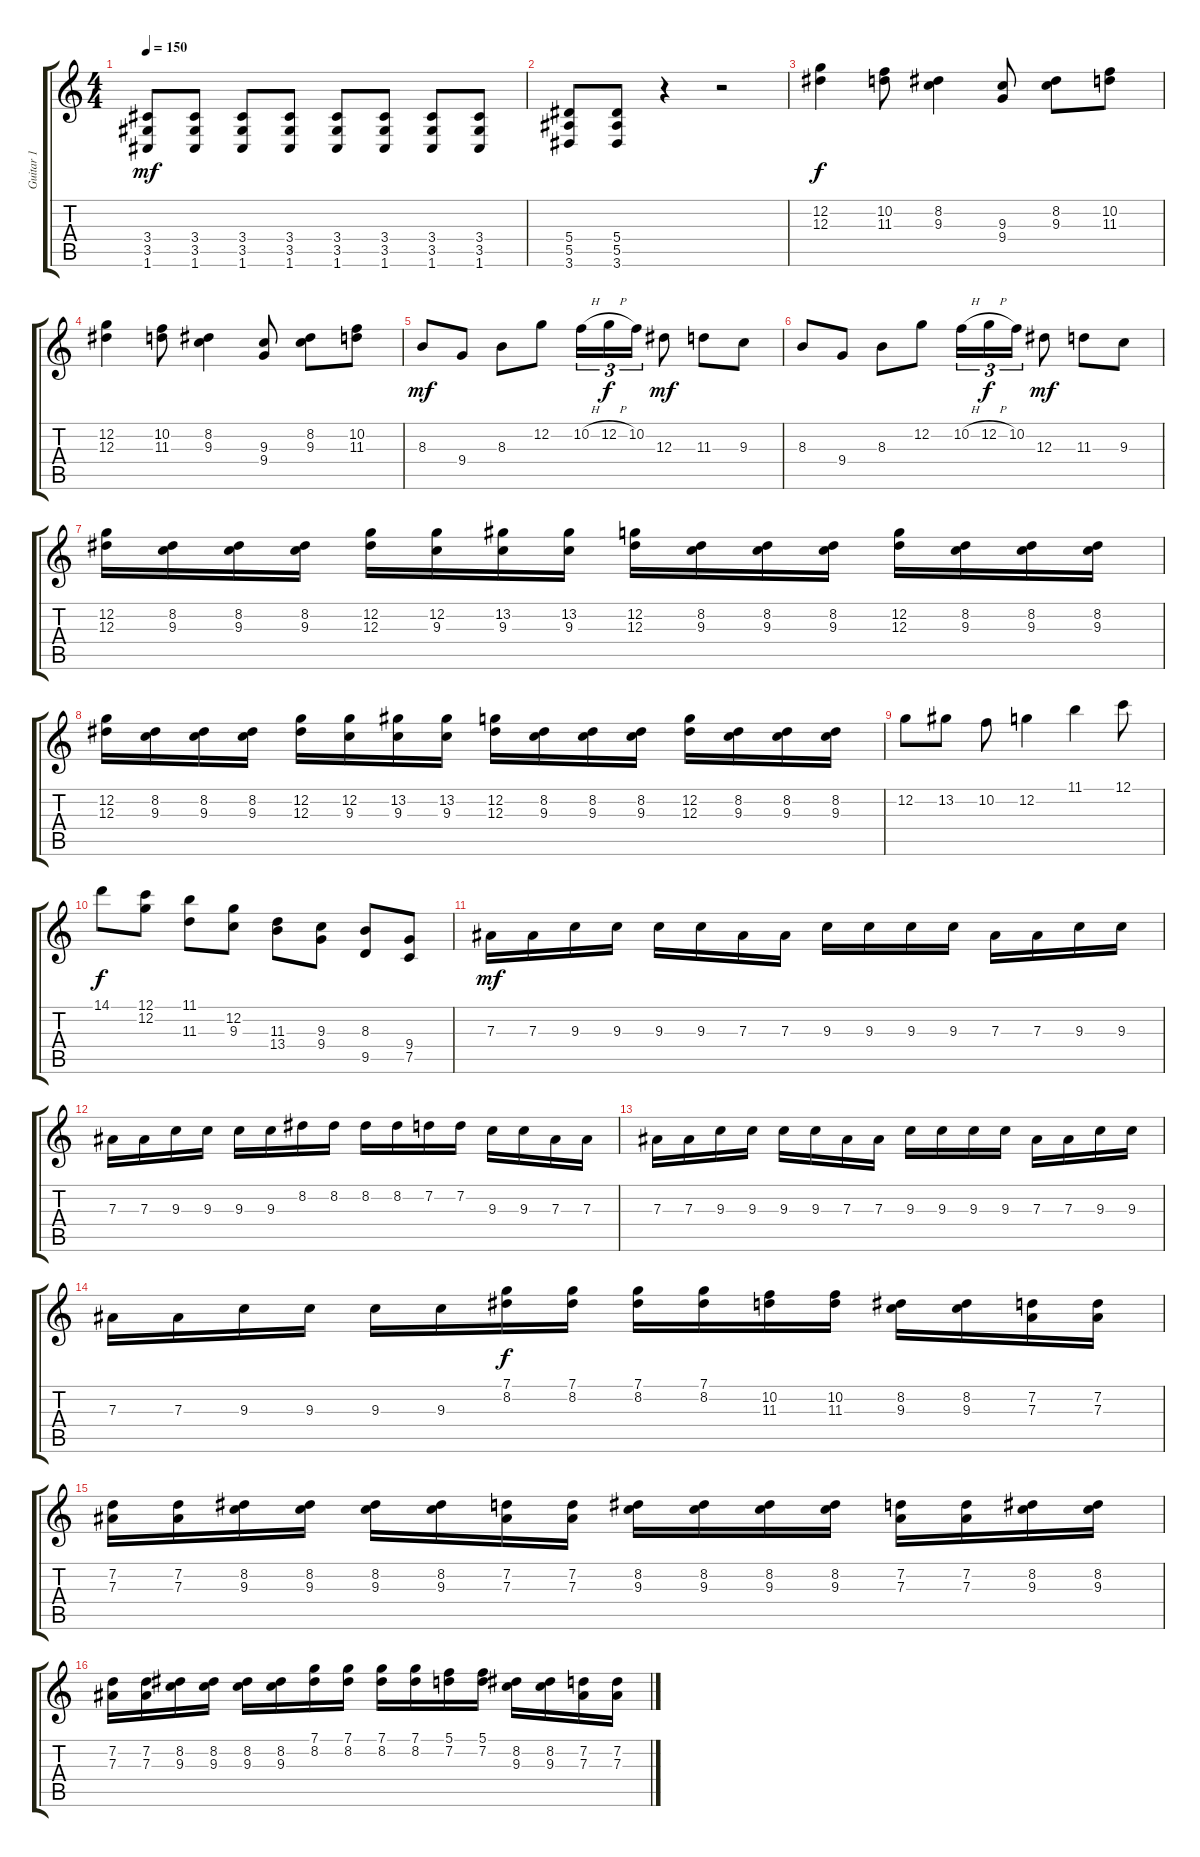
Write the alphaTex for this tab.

\track ("Guitar 1" "Guitar 1") {instrument distortionguitar}
\staff {score tabs}
\tuning (C4 G3 Eb3 Bb2 F2 C2) {hide}
\ts (4 4)
\tempo 150
\clef g2
\ks c
(3.4 3.5 1.6).8{dy mf balance 14} (3.4 3.5 1.6).8 (3.4 3.5 1.6).8 (3.4 3.5 1.6).8 (3.4 3.5 1.6).8 (3.4 3.5 1.6).8 (3.4 3.5 1.6).8 (3.4 3.5 1.6).8 |
(5.4 5.5 3.6).8 (5.4 5.5 3.6).8 r.4 r.2 |
(12.2 12.3).4{dy f balance 14} (10.2 11.3).8 (8.2 9.3).4 (9.3 9.4).8 (8.2 9.3).8 (10.2 11.3).8 |
(12.2 12.3).4 (10.2 11.3).8 (8.2 9.3).4 (9.3 9.4).8 (8.2 9.3).8 (10.2 11.3).8 |
8.3.8{dy mf} 9.4.8 8.3.8 12.2.8 10.2{h}.16{tu (3 2)} 12.2{h}.16{tu (3 2) dy f} 10.2.16{tu (3 2)} 12.3.8{dy mf} 11.3.8 9.3.8 |
8.3.8 9.4.8 8.3.8 12.2.8 10.2{h}.16{tu (3 2)} 12.2{h}.16{tu (3 2) dy f} 10.2.16{tu (3 2)} 12.3.8{dy mf} 11.3.8 9.3.8 |
(12.2 12.3).16 (8.2 9.3).16 (8.2 9.3).16 (8.2 9.3).16 (12.2 12.3).16 (12.2 9.3).16 (13.2 9.3).16 (13.2 9.3).16 (12.2 12.3).16 (8.2 9.3).16 (8.2 9.3).16 (8.2 9.3).16 (12.2 12.3).16 (8.2 9.3).16 (8.2 9.3).16 (8.2 9.3).16 |
(12.2 12.3).16 (8.2 9.3).16 (8.2 9.3).16 (8.2 9.3).16 (12.2 12.3).16 (12.2 9.3).16 (13.2 9.3).16 (13.2 9.3).16 (12.2 12.3).16 (8.2 9.3).16 (8.2 9.3).16 (8.2 9.3).16 (12.2 12.3).16 (8.2 9.3).16 (8.2 9.3).16 (8.2 9.3).16 |
12.2.8 13.2.8 10.2.8 12.2.4 11.1.4 12.1.8 |
14.1.8{dy f} (12.1 12.2).8 (11.1 11.3).8 (12.2 9.3).8 (11.3 13.4).8 (9.3 9.4).8 (8.3 9.5).8 (9.4 7.5).8 |
7.3.16{dy mf} 7.3.16 9.3.16 9.3.16 9.3.16 9.3.16 7.3.16 7.3.16 9.3.16 9.3.16 9.3.16 9.3.16 7.3.16 7.3.16 9.3.16 9.3.16 |
7.3.16 7.3.16 9.3.16 9.3.16 9.3.16 9.3.16 8.2.16 8.2.16 8.2.16 8.2.16 7.2.16 7.2.16 9.3.16 9.3.16 7.3.16 7.3.16 |
7.3.16 7.3.16 9.3.16 9.3.16 9.3.16 9.3.16 7.3.16 7.3.16 9.3.16 9.3.16 9.3.16 9.3.16 7.3.16 7.3.16 9.3.16 9.3.16 |
7.3.16 7.3.16 9.3.16 9.3.16 9.3.16 9.3.16 (7.1 8.2).16{dy f} (7.1 8.2).16 (7.1 8.2).16 (7.1 8.2).16 (10.2 11.3).16 (10.2 11.3).16 (8.2 9.3).16 (8.2 9.3).16 (7.2 7.3).16 (7.2 7.3).16 |
(7.2 7.3).16 (7.2 7.3).16 (8.2 9.3).16 (8.2 9.3).16 (8.2 9.3).16 (8.2 9.3).16 (7.2 7.3).16 (7.2 7.3).16 (8.2 9.3).16 (8.2 9.3).16 (8.2 9.3).16 (8.2 9.3).16 (7.2 7.3).16 (7.2 7.3).16 (8.2 9.3).16 (8.2 9.3).16 |
(7.2 7.3).16 (7.2 7.3).16 (8.2 9.3).16 (8.2 9.3).16 (8.2 9.3).16 (8.2 9.3).16 (7.1 8.2).16 (7.1 8.2).16 (7.1 8.2).16 (7.1 8.2).16 (5.1 7.2).16 (5.1 7.2).16 (8.2 9.3).16 (8.2 9.3).16 (7.2 7.3).16 (7.2 7.3).16
